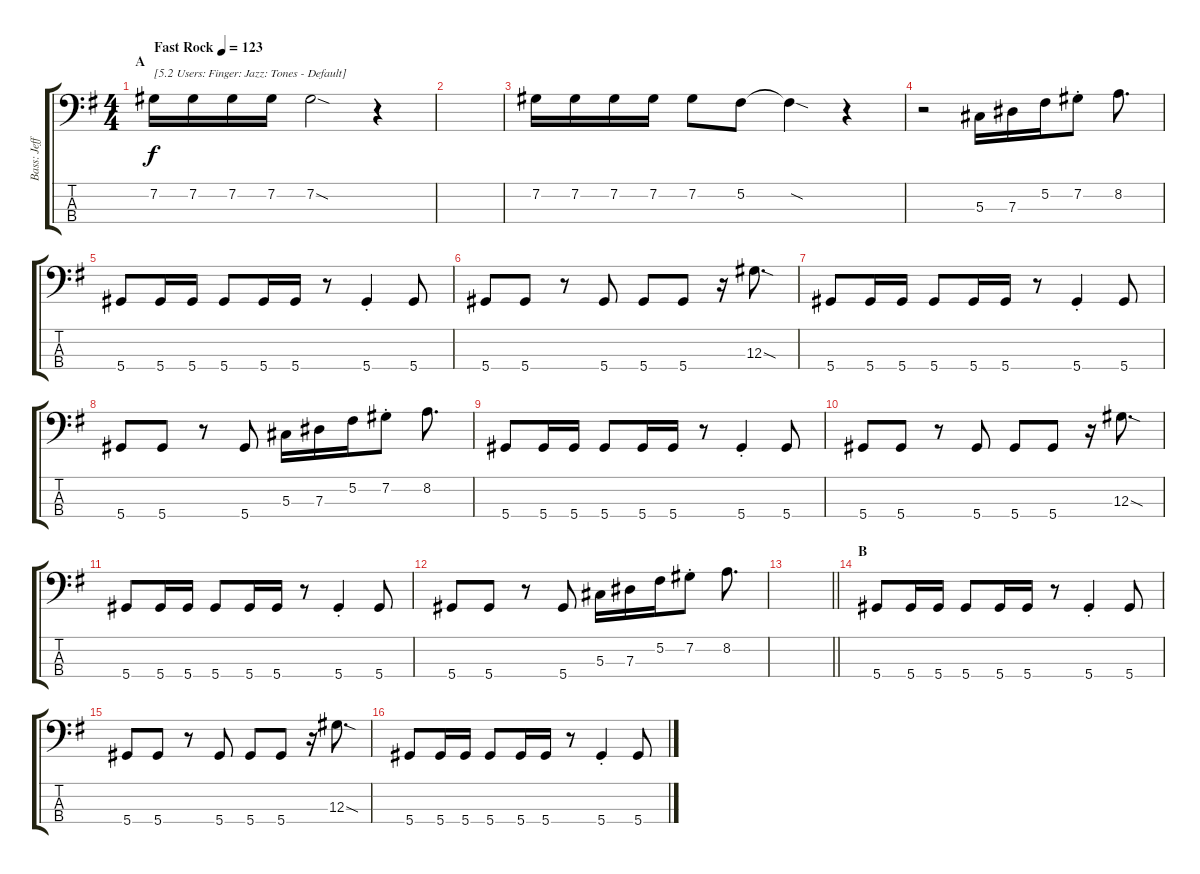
\track ("Bass: Jeff" "Bass: Jeff") {instrument electricbassfinger}
\staff {score tabs}
\tuning (Gb2 Db2 Ab1 Eb1) {hide}
\ts (4 4)
\section ("" "A")
\tempo (123 "Fast Rock")
\clef f4
\ks g
7.2.16{txt "[5.2 Users: Finger: Jazz: Tones - Default]" dy f instrument electricbassfinger} 7.2.16 7.2.16 7.2.16 7.2{sod}.2 r.4 |
|
7.2.16 7.2.16 7.2.16 7.2.16 7.2.8 5.2.8 5.2{sod t}.4 r.4 |
r.2 5.3.16 7.3.16 5.2.16 7.2{st}.8 8.2.8{d} |
5.4.8 5.4.16 5.4.16 5.4.8 5.4.16 5.4.16 r.8 5.4{st}.4 5.4.8 |
5.4.8 5.4.8 r.8 5.4.8 5.4.8 5.4.8 r.16 12.3{sod}.8{d} |
5.4.8 5.4.16 5.4.16 5.4.8 5.4.16 5.4.16 r.8 5.4{st}.4 5.4.8 |
5.4.8 5.4.8 r.8 5.4.8 5.3.16 7.3.16 5.2.16 7.2{st}.8 8.2.8{d} |
5.4.8 5.4.16 5.4.16 5.4.8 5.4.16 5.4.16 r.8 5.4{st}.4 5.4.8 |
5.4.8 5.4.8 r.8 5.4.8 5.4.8 5.4.8 r.16 12.3{sod}.8{d} |
5.4.8 5.4.16 5.4.16 5.4.8 5.4.16 5.4.16 r.8 5.4{st}.4 5.4.8 |
5.4.8 5.4.8 r.8 5.4.8 5.3.16 7.3.16 5.2.16 7.2{st}.8 8.2.8{d} |
\barLineRight lightlight
|
\section ("" "B")
5.4.8 5.4.16 5.4.16 5.4.8 5.4.16 5.4.16 r.8 5.4{st}.4 5.4.8 |
5.4.8 5.4.8 r.8 5.4.8 5.4.8 5.4.8 r.16 12.3{sod}.8{d} |
5.4.8 5.4.16 5.4.16 5.4.8 5.4.16 5.4.16 r.8 5.4{st}.4 5.4.8
